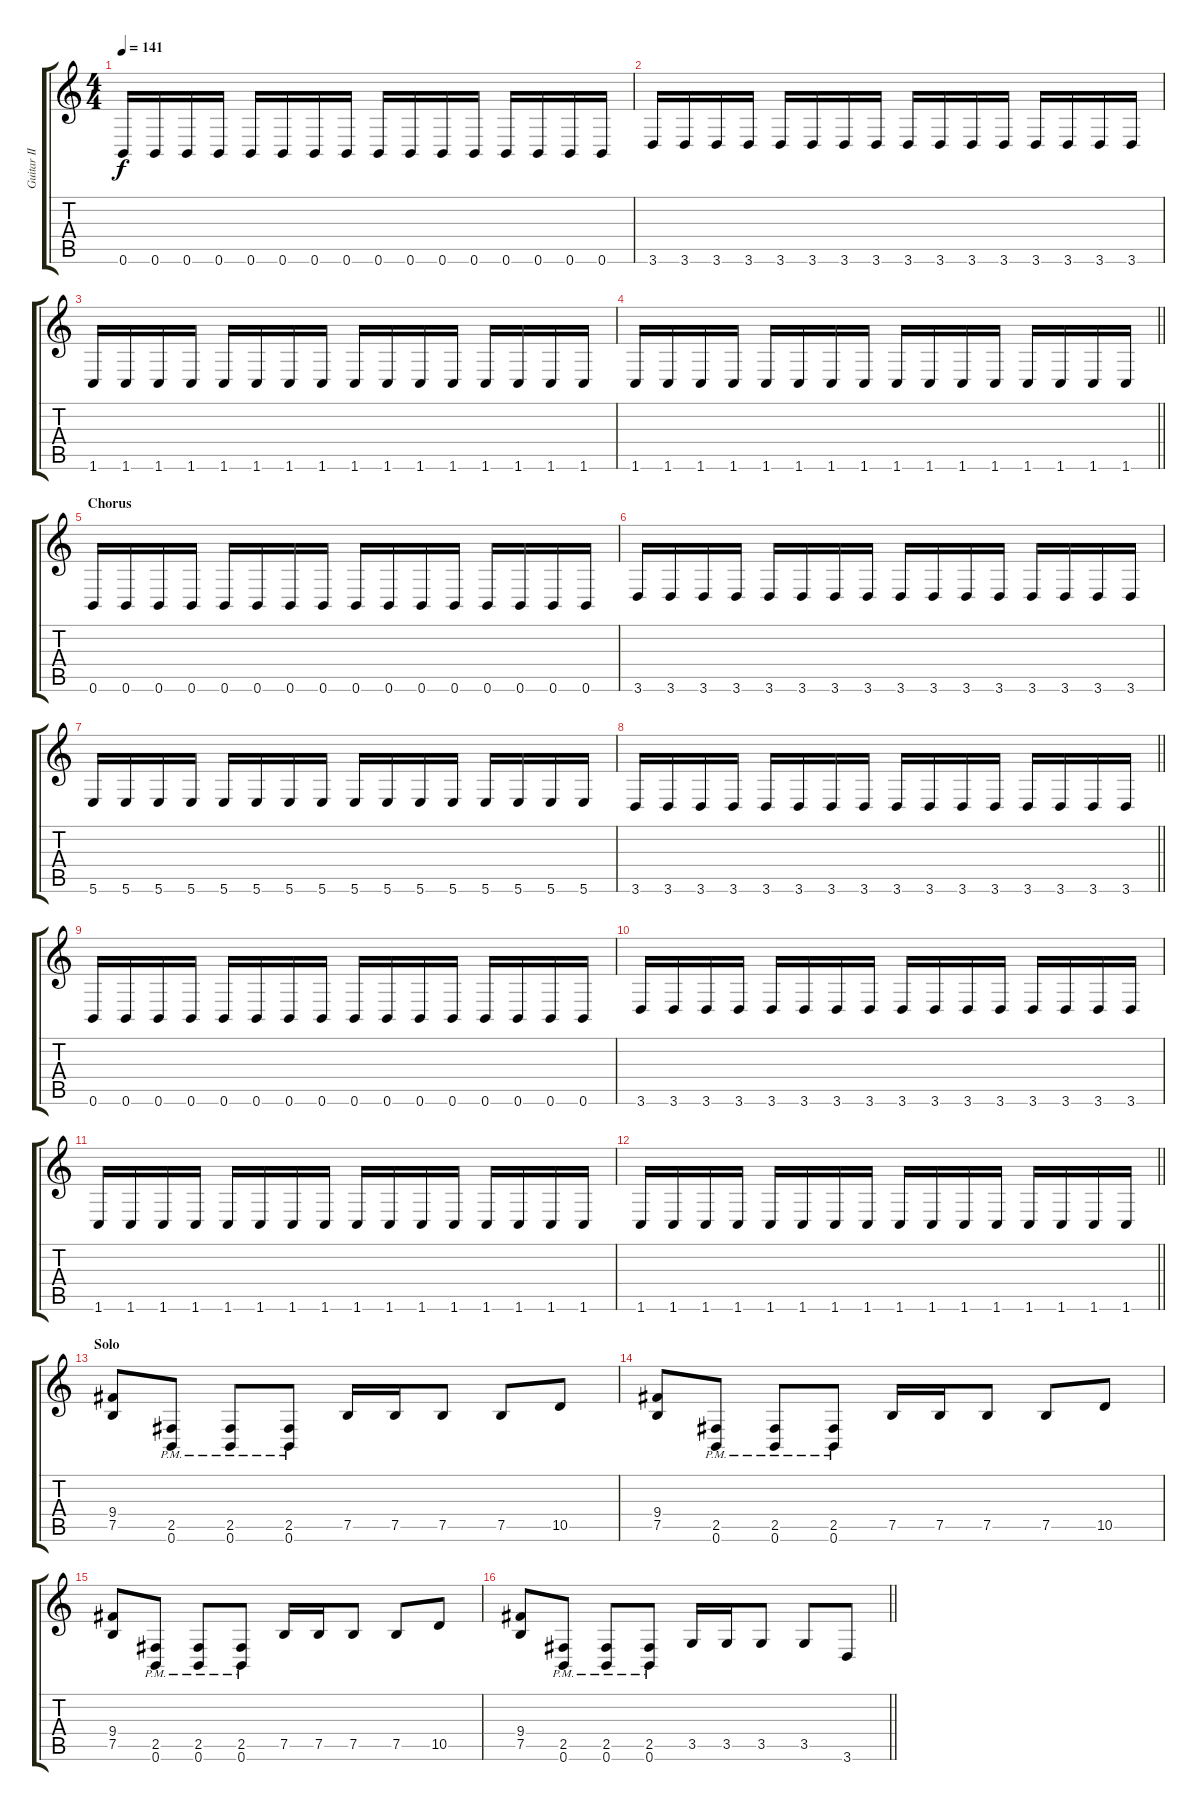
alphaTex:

\track ("Guitar II" "Guitar II") {instrument distortionguitar}
\staff {score tabs}
\tuning (B3 Gb3 D3 A2 E2 B1) {hide}
\ts (4 4)
\section ("" "")
\tempo 141
\clef g2
\ks c
0.6.16{dy f} 0.6.16 0.6.16 0.6.16 0.6.16 0.6.16 0.6.16 0.6.16 0.6.16 0.6.16 0.6.16 0.6.16 0.6.16 0.6.16 0.6.16 0.6.16 |
3.6.16 3.6.16 3.6.16 3.6.16 3.6.16 3.6.16 3.6.16 3.6.16 3.6.16 3.6.16 3.6.16 3.6.16 3.6.16 3.6.16 3.6.16 3.6.16 |
1.6.16 1.6.16 1.6.16 1.6.16 1.6.16 1.6.16 1.6.16 1.6.16 1.6.16 1.6.16 1.6.16 1.6.16 1.6.16 1.6.16 1.6.16 1.6.16 |
\barLineRight lightlight
1.6.16 1.6.16 1.6.16 1.6.16 1.6.16 1.6.16 1.6.16 1.6.16 1.6.16 1.6.16 1.6.16 1.6.16 1.6.16 1.6.16 1.6.16 1.6.16 |
\section ("" "Chorus")
0.6.16 0.6.16 0.6.16 0.6.16 0.6.16 0.6.16 0.6.16 0.6.16 0.6.16 0.6.16 0.6.16 0.6.16 0.6.16 0.6.16 0.6.16 0.6.16 |
3.6.16 3.6.16 3.6.16 3.6.16 3.6.16 3.6.16 3.6.16 3.6.16 3.6.16 3.6.16 3.6.16 3.6.16 3.6.16 3.6.16 3.6.16 3.6.16 |
5.6.16 5.6.16 5.6.16 5.6.16 5.6.16 5.6.16 5.6.16 5.6.16 5.6.16 5.6.16 5.6.16 5.6.16 5.6.16 5.6.16 5.6.16 5.6.16 |
\barLineRight lightlight
3.6.16 3.6.16 3.6.16 3.6.16 3.6.16 3.6.16 3.6.16 3.6.16 3.6.16 3.6.16 3.6.16 3.6.16 3.6.16 3.6.16 3.6.16 3.6.16 |
\section ("" "")
0.6.16 0.6.16 0.6.16 0.6.16 0.6.16 0.6.16 0.6.16 0.6.16 0.6.16 0.6.16 0.6.16 0.6.16 0.6.16 0.6.16 0.6.16 0.6.16 |
3.6.16 3.6.16 3.6.16 3.6.16 3.6.16 3.6.16 3.6.16 3.6.16 3.6.16 3.6.16 3.6.16 3.6.16 3.6.16 3.6.16 3.6.16 3.6.16 |
1.6.16 1.6.16 1.6.16 1.6.16 1.6.16 1.6.16 1.6.16 1.6.16 1.6.16 1.6.16 1.6.16 1.6.16 1.6.16 1.6.16 1.6.16 1.6.16 |
\barLineRight lightlight
1.6.16 1.6.16 1.6.16 1.6.16 1.6.16 1.6.16 1.6.16 1.6.16 1.6.16 1.6.16 1.6.16 1.6.16 1.6.16 1.6.16 1.6.16 1.6.16 |
\section ("" "Solo")
(9.4 7.5).8 (2.5{pm} 0.6{pm}).8 (2.5{pm} 0.6{pm}).8 (2.5{pm} 0.6{pm}).8 7.5.16 7.5.16 7.5.8 7.5.8 10.5.8 |
(9.4 7.5).8 (2.5{pm} 0.6{pm}).8 (2.5{pm} 0.6{pm}).8 (2.5{pm} 0.6{pm}).8 7.5.16 7.5.16 7.5.8 7.5.8 10.5.8 |
(9.4 7.5).8 (2.5{pm} 0.6{pm}).8 (2.5{pm} 0.6{pm}).8 (2.5{pm} 0.6{pm}).8 7.5.16 7.5.16 7.5.8 7.5.8 10.5.8 |
\barLineRight lightlight
(9.4 7.5).8 (2.5{pm} 0.6{pm}).8 (2.5{pm} 0.6{pm}).8 (2.5{pm} 0.6{pm}).8 3.5.16 3.5.16 3.5.8 3.5.8 3.6.8
